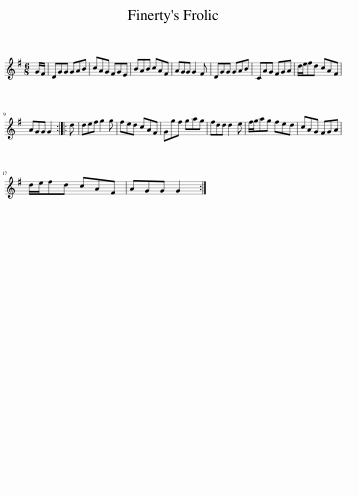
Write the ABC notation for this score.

X:1
L:1/8
M:6/8
I:linebreak $
K:G
V:1 treble
V:1
 G/F/ | DGG GAB | cAG FGE | BAB cAF | AGG G2 F | %5
 DGG GAB | CAG FGA | d/e/fd cAF |$ AGG G2 :: d | %10
 def g2 g | fed cAF | Ggf gag | fdd d2 e | f/g/ag fed | %15
 cAG FGA |$ d/e/fd cAF | AGG G2 :| %18
